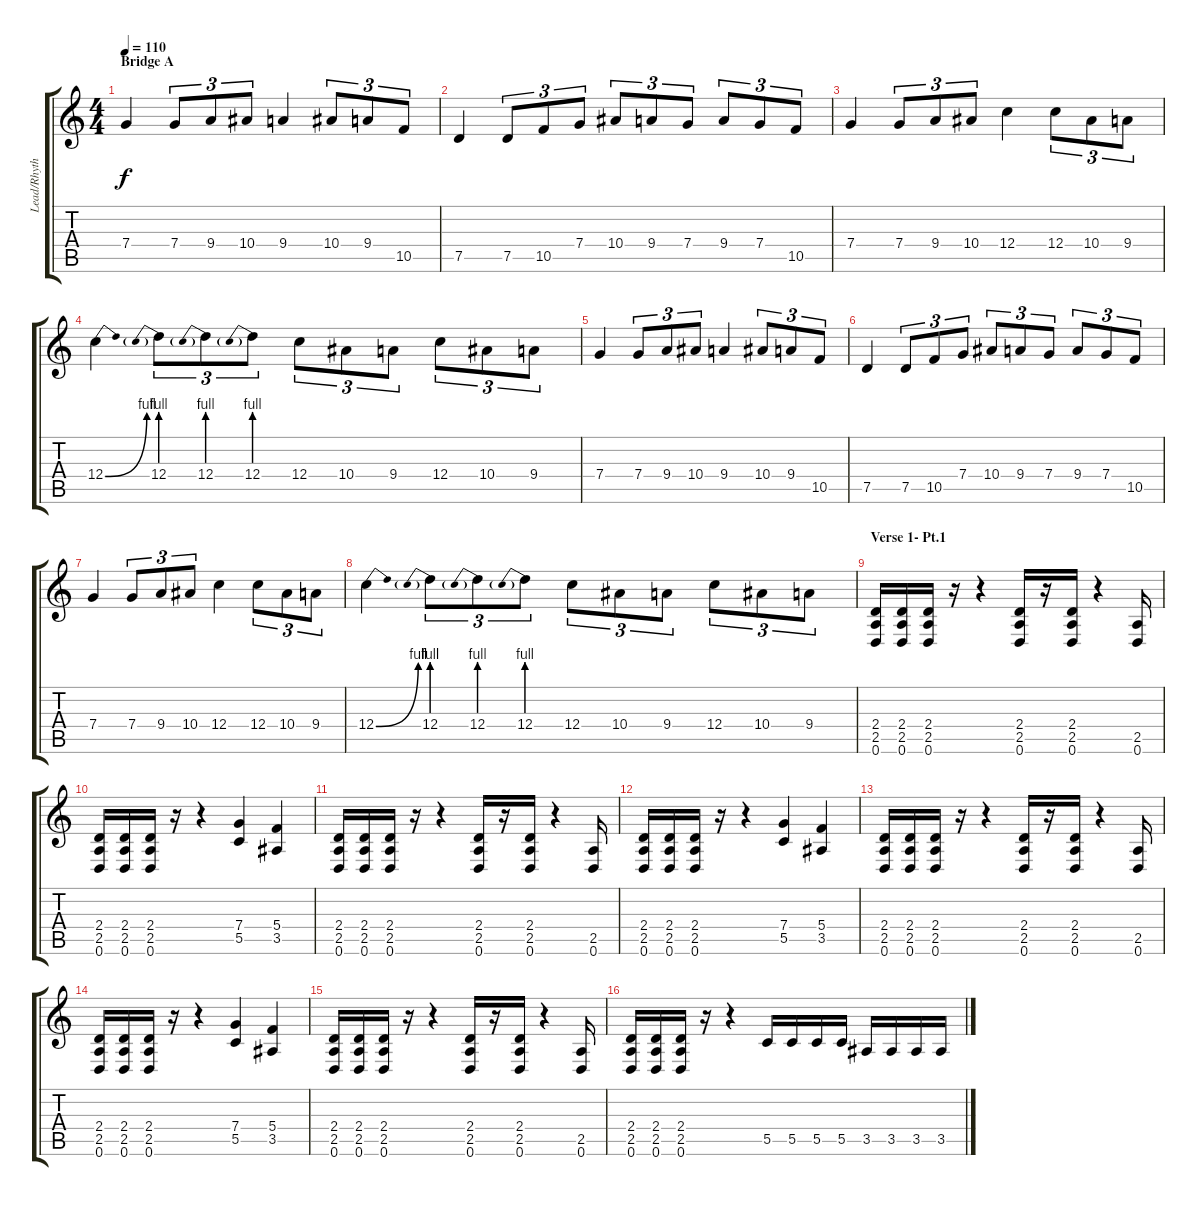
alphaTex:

\track ("Lead/Rhythm" "Lead/Rhyth") {instrument distortionguitar}
\staff {score tabs}
\tuning (D4 A3 F3 C3 G2 D2) {hide}
\ts (4 4)
\section ("" "Bridge A")
\tempo 110
\clef g2
\ks c
7.4.4{dy f} 7.4.8{tu (3 2)} 9.4.8{tu (3 2)} 10.4.8{tu (3 2)} 9.4.4 10.4.8{tu (3 2)} 9.4.8{tu (3 2)} 10.5.8{tu (3 2)} |
7.5.4 7.5.8{tu (3 2)} 10.5.8{tu (3 2)} 7.4.8{tu (3 2)} 10.4.8{tu (3 2)} 9.4.8{tu (3 2)} 7.4.8{tu (3 2)} 9.4.8{tu (3 2)} 7.4.8{tu (3 2)} 10.5.8{tu (3 2)} |
7.4.4 7.4.8{tu (3 2)} 9.4.8{tu (3 2)} 10.4.8{tu (3 2)} 12.4.4 12.4.8{tu (3 2)} 10.4.8{tu (3 2)} 9.4.8{tu (3 2)} |
12.4{be (bend 0 0 60 4)}.4 12.4{be (prebend 0 4 60 4)}.8{tu (3 2)} 12.4{be (prebend 0 4 60 4)}.8{tu (3 2)} 12.4{be (prebend 0 4 60 4)}.8{tu (3 2)} 12.4.8{tu (3 2)} 10.4.8{tu (3 2)} 9.4.8{tu (3 2)} 12.4.8{tu (3 2)} 10.4.8{tu (3 2)} 9.4.8{tu (3 2)} |
7.4.4 7.4.8{tu (3 2)} 9.4.8{tu (3 2)} 10.4.8{tu (3 2)} 9.4.4 10.4.8{tu (3 2)} 9.4.8{tu (3 2)} 10.5.8{tu (3 2)} |
7.5.4 7.5.8{tu (3 2)} 10.5.8{tu (3 2)} 7.4.8{tu (3 2)} 10.4.8{tu (3 2)} 9.4.8{tu (3 2)} 7.4.8{tu (3 2)} 9.4.8{tu (3 2)} 7.4.8{tu (3 2)} 10.5.8{tu (3 2)} |
7.4.4 7.4.8{tu (3 2)} 9.4.8{tu (3 2)} 10.4.8{tu (3 2)} 12.4.4 12.4.8{tu (3 2)} 10.4.8{tu (3 2)} 9.4.8{tu (3 2)} |
12.4{be (bend 0 0 60 4)}.4 12.4{be (prebend 0 4 60 4)}.8{tu (3 2)} 12.4{be (prebend 0 4 60 4)}.8{tu (3 2)} 12.4{be (prebend 0 4 60 4)}.8{tu (3 2)} 12.4.8{tu (3 2)} 10.4.8{tu (3 2)} 9.4.8{tu (3 2)} 12.4.8{tu (3 2)} 10.4.8{tu (3 2)} 9.4.8{tu (3 2)} |
\section ("" "Verse 1- Pt.1")
(2.4 2.5 0.6).16 (2.4 2.5 0.6).16 (2.4 2.5 0.6).16 r.16 r.4 (2.4 2.5 0.6).16 r.16 (2.4 2.5 0.6).16 r.4 (2.5 0.6).16 |
(2.4 2.5 0.6).16 (2.4 2.5 0.6).16 (2.4 2.5 0.6).16 r.16 r.4 (7.4 5.5).4 (5.4 3.5).4 |
(2.4 2.5 0.6).16 (2.4 2.5 0.6).16 (2.4 2.5 0.6).16 r.16 r.4 (2.4 2.5 0.6).16 r.16 (2.4 2.5 0.6).16 r.4 (2.5 0.6).16 |
(2.4 2.5 0.6).16 (2.4 2.5 0.6).16 (2.4 2.5 0.6).16 r.16 r.4 (7.4 5.5).4 (5.4 3.5).4 |
(2.4 2.5 0.6).16 (2.4 2.5 0.6).16 (2.4 2.5 0.6).16 r.16 r.4 (2.4 2.5 0.6).16 r.16 (2.4 2.5 0.6).16 r.4 (2.5 0.6).16 |
(2.4 2.5 0.6).16 (2.4 2.5 0.6).16 (2.4 2.5 0.6).16 r.16 r.4 (7.4 5.5).4 (5.4 3.5).4 |
(2.4 2.5 0.6).16 (2.4 2.5 0.6).16 (2.4 2.5 0.6).16 r.16 r.4 (2.4 2.5 0.6).16 r.16 (2.4 2.5 0.6).16 r.4 (2.5 0.6).16 |
(2.4 2.5 0.6).16 (2.4 2.5 0.6).16 (2.4 2.5 0.6).16 r.16 r.4 5.5.16 5.5.16 5.5.16 5.5.16 3.5.16 3.5.16 3.5.16 3.5.16
